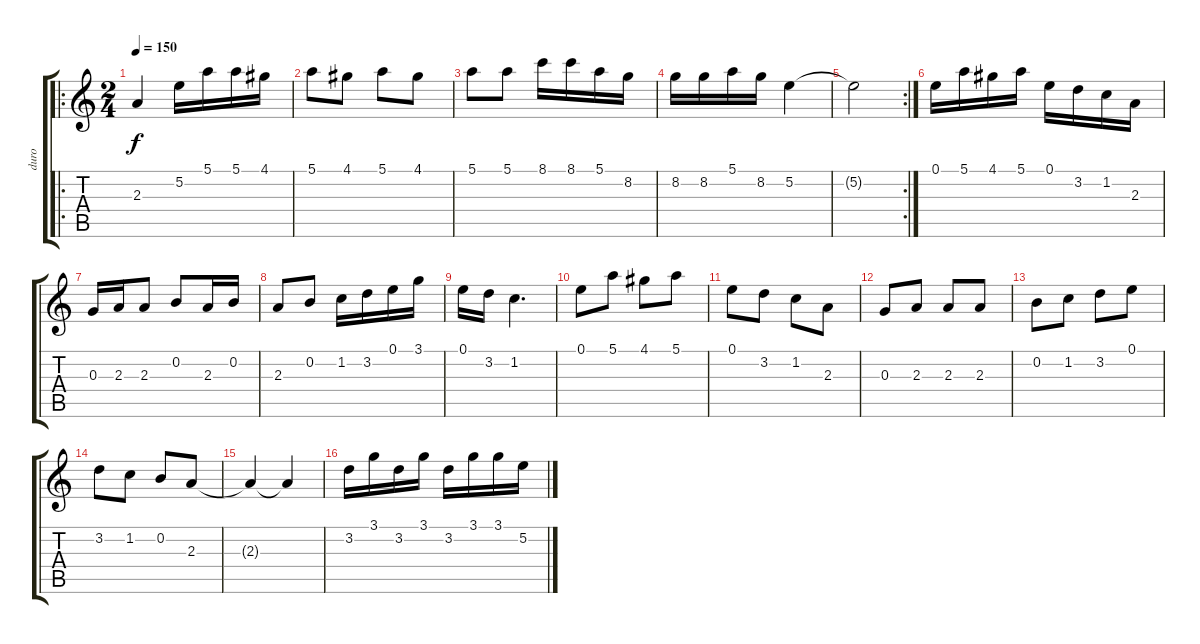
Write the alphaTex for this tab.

\track ("duro" "duro") {instrument overdrivenguitar}
\staff {score tabs}
\tuning (E4 B3 G3 D3 A2 D2) {hide}
\ro
\ts (2 4)
\tempo 150
\clef g2
\ks c
2.3{t}.4{dy f} 5.2.16 5.1.16 5.1.16 4.1.16 |
5.1.8 4.1.8 5.1.8 4.1.8 |
5.1.8 5.1.8 8.1.16 8.1.16 5.1.16 8.2.16 |
8.2.16 8.2.16 5.1.16 8.2.16 5.2.4 |
\rc 2
5.2{t}.2 |
0.1.16 5.1.16 4.1.16 5.1.16 0.1.16 3.2.16 1.2.16 2.3.16 |
0.3.16 2.3.16 2.3.8 0.2.8 2.3.16 0.2.16 |
2.3.8 0.2.8 1.2.16 3.2.16 0.1.16 3.1.16 |
0.1.16 3.2.16 1.2.4{d} |
0.1.8 5.1.8 4.1.8 5.1.8 |
0.1.8 3.2.8 1.2.8 2.3.8 |
0.3.8 2.3.8 2.3.8 2.3.8 |
0.2.8 1.2.8 3.2.8 0.1.8 |
3.2.8 1.2.8 0.2.8 2.3.8 |
2.3{t}.4 2.3{t}.4 |
3.2.16 3.1.16 3.2.16 3.1.16 3.2.16 3.1.16 3.1.16 5.2.16
